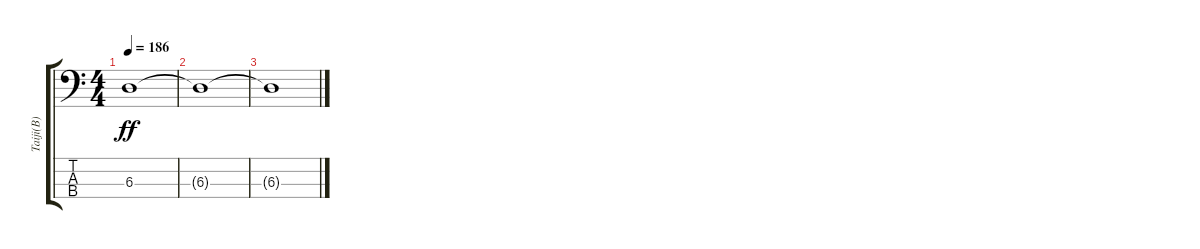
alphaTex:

\track ("Taiji(B)" "Taiji(B)") {instrument electricbasspick}
\staff {score tabs}
\tuning (Gb2 Db2 Ab1 Eb1) {hide}
\ts (4 4)
\tempo 186
\clef f4
\ks c
6.3{t}.1{dy ff} |
6.3{t}.1 |
6.3{t}.1
